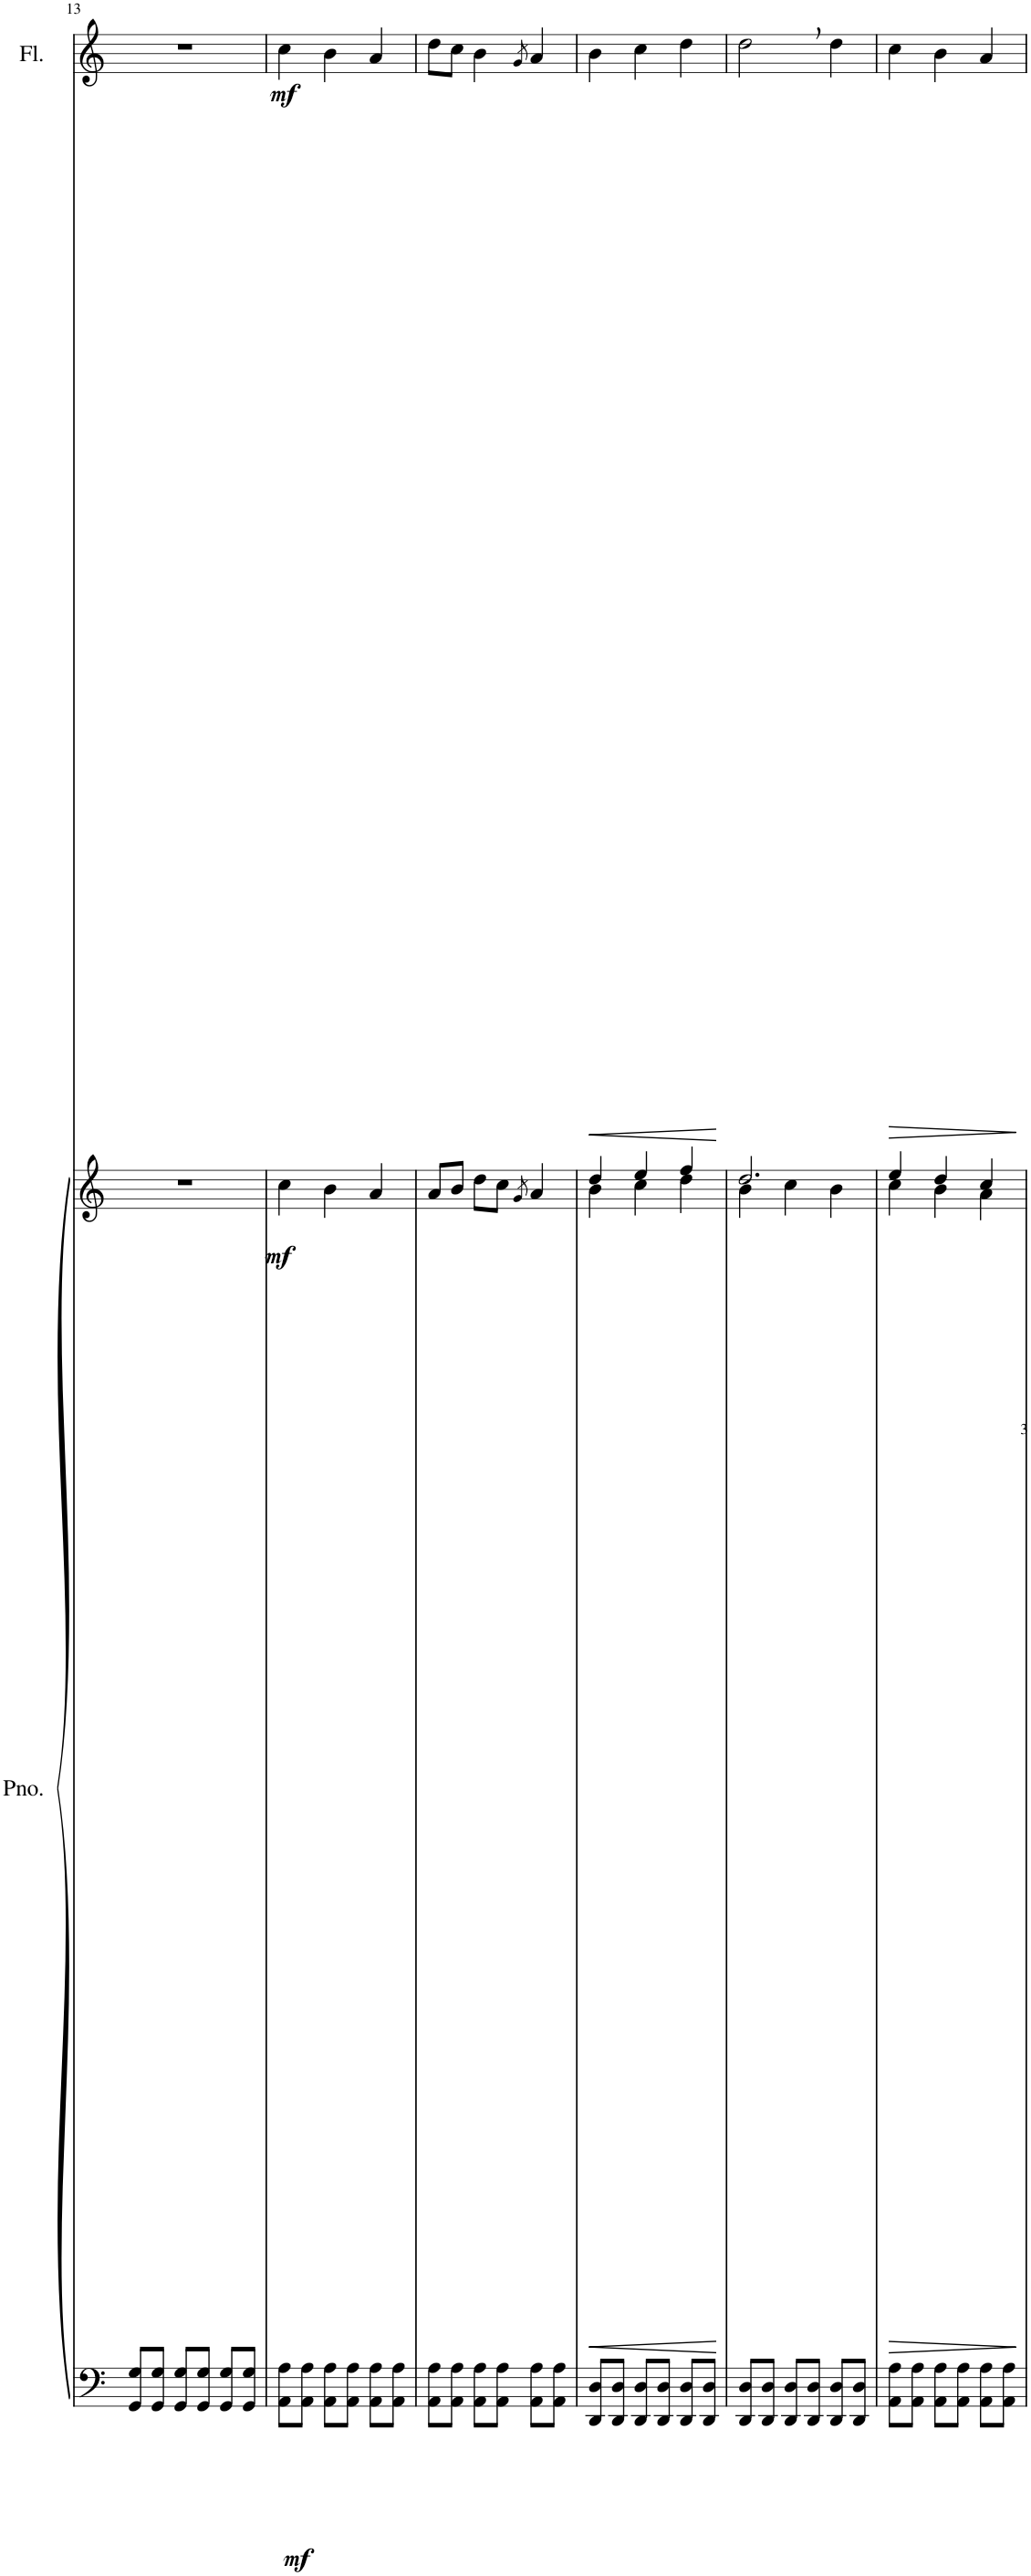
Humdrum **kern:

**kern	**kern	**dynam	**kern	**dynam
*part2	*part2	*part2	*part1	*part1
*staff3	*staff2	*staff2/3	*staff1	*staff1
*I"Piano	*	*	*I"Flute	*
*I'Pno.	*	*	*I'Fl.	*
!!LO:PB:g=z
*clefF4	*clefG2	*	*clefG2	*
*k[]	*k[]	*	*k[]	*
*M3/4	*M3/4	*	*M3/4	*
=13	=13	=13	=13	=13
8GG/ 8G/L	2.r	.	2.r	.
8GG/ 8G/J	.	.	.	.
8GG/ 8G/L	.	.	.	.
8GG/ 8G/J	.	.	.	.
8GG/ 8G/L	.	.	.	.
8GG/ 8G/J	.	.	.	.
=14	=14	=14	=14	=14
!	!	!LO:DY:b=2	!	!
!	!	!LO:DY:n=1:b	!	!LO:DY:b
8AA\ 8A\L	4cc\	mf mf	4cc\	mf
8AA\ 8A\J	.	.	.	.
8AA\ 8A\L	4b\	.	4b\	.
8AA\ 8A\J	.	.	.	.
8AA\ 8A\L	4a/	.	4a/	.
8AA\ 8A\J	.	.	.	.
=15	=15	=15	=15	=15
8AA\ 8A\L	8a/L	.	8dd\L	.
8AA\ 8A\J	8b/J	.	8cc\J	.
8AA\ 8A\L	8dd\L	.	4b\	.
8AA\ 8A\J	8cc\J	.	.	.
.	8qg/	.	8qg/	.
8AA\ 8A\L	4a/	.	4a/	.
8AA\ 8A\J	.	.	.	.
=16	=16	=16	=16	=16
!	!	!LO:HP:b	!	!LO:HP:b
*	*^	*	*	*
8DD/ 8D/L	4dd/	4b\	<	4b\	<
8DD/ 8D/J	.	.	.	.	.
8DD/ 8D/L	4ee/	4cc\	.	4cc\	.
8DD/ 8D/J	.	.	.	.	.
8DD/ 8D/L	4ff/	4dd\	.	4dd\	.
8DD/ 8D/J	.	.	.	.	.
*	*v	*v	*	*	*
.	.	[	.	[
=17	=17	=17	=17	=17
*	*^	*	*	*
8DD/ 8D/L	2.dd/	4b\	.	2dd,\	.
8DD/ 8D/J	.	.	.	.	.
8DD/ 8D/L	.	4cc\	.	.	.
8DD/ 8D/J	.	.	.	.	.
8DD/ 8D/L	.	4b\	.	4dd\	.
8DD/ 8D/J	.	.	.	.	.
=18	=18	=18	=18	=18	=18
!	!	!	!LO:HP:b	!	!LO:HP:b
8AA\ 8A\L	4ee/	4cc\	>	4cc\	>
8AA\ 8A\J	.	.	.	.	.
8AA\ 8A\L	4dd/	4b\	.	4b\	.
8AA\ 8A\J	.	.	.	.	.
8AA\ 8A\L	4cc/	4a\	.	4a/	.
8AA\ 8A\J	.	.	.	.	.
*	*v	*v	*	*	*
.	.	]	.	]
=	=	=	=	=
*-	*-	*-	*-	*-
